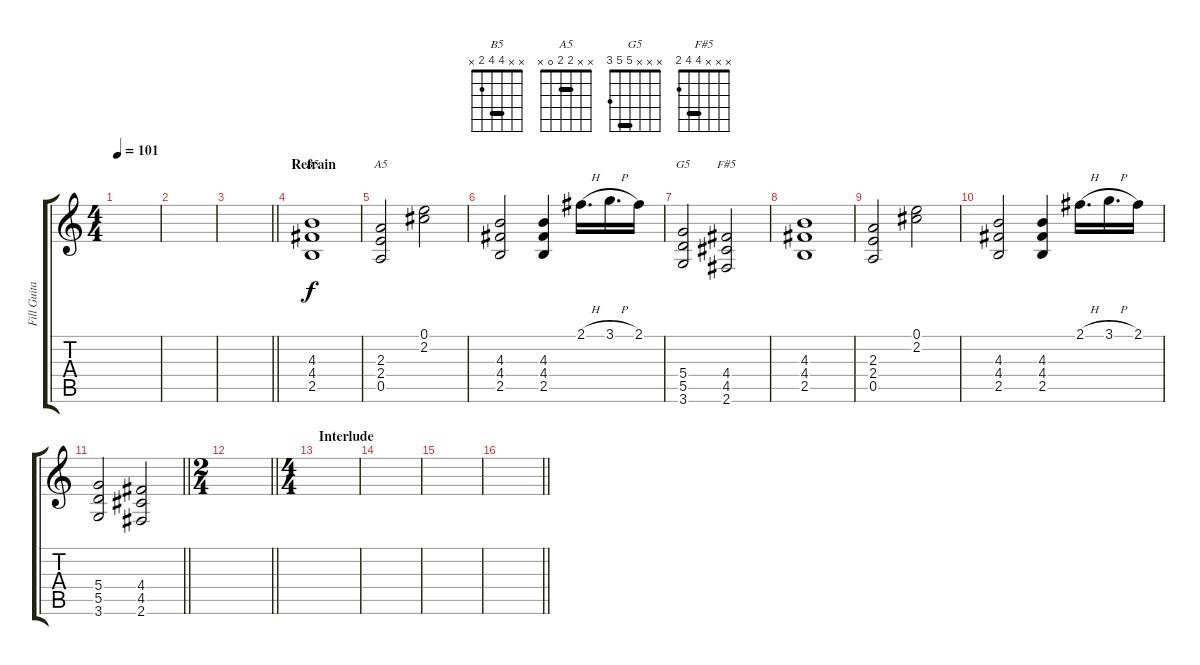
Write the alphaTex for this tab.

\track ("Fill Guitar" "Fill Guita") {instrument overdrivenguitar}
\staff {score tabs}
\tuning (E4 B3 G3 D3 A2 E2) {hide}
\chord ("B5" x x 4 4 2 x) {barre 4}
\chord ("A5" x x 2 2 0 x) {barre 2}
\chord ("G5" x x x 5 5 3) {barre 5}
\chord ("F#5" x x x 4 4 2) {barre 4}
\ts (4 4)
\tempo 101
\clef g2
\ks c
|
|
\barLineRight lightlight
|
\section ("" "Refrain")
(4.3 4.4 2.5).1{ch "B5"} |
(2.3 2.4 0.5).2{ch "A5"} (0.1 2.2).2 |
(4.3 4.4 2.5).2 (4.3 4.4 2.5).4 2.1{h}.16{d} 3.1{h}.16{d} 2.1.16 |
(5.4 5.5 3.6).2{ch "G5"} (4.4 4.5 2.6).2{ch "F#5"} |
(4.3 4.4 2.5).1 |
(2.3 2.4 0.5).2 (0.1 2.2).2 |
(4.3 4.4 2.5).2 (4.3 4.4 2.5).4 2.1{h}.16{d} 3.1{h}.16{d} 2.1.16 |
\barLineRight lightlight
(5.4 5.5 3.6).2 (4.4 4.5 2.6).2 |
\ts (2 4)
\barLineRight lightlight
|
\ts (4 4)
\section ("" "Interlude")
|
|
|
\barLineRight lightlight
